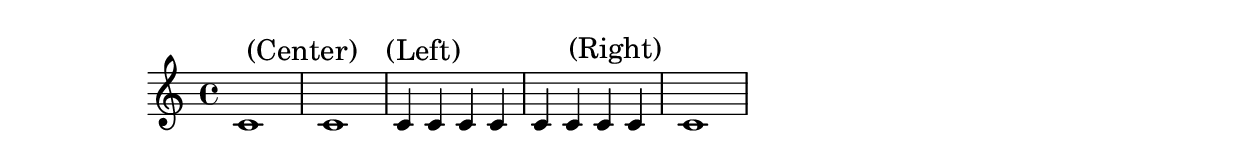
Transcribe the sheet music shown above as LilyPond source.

%% DO NOT EDIT this file manually; it is automatically
%% generated from LSR http://lsr.di.unimi.it
%% Make any changes in LSR itself, or in Documentation/snippets/new/ ,
%% and then run scripts/auxiliar/makelsr.py
%%
%% This file is in the public domain.
\version "2.18.0"

\header {
  lsrtags = "text"

  texidoc = "
By default the @code{\\mark} command centers objects over a bar line.
This behavior can be modified to align at right or left.

"
  doctitle = "Aligning objects created with the \\mark command"
} % begin verbatim


\relative c' {
  c1 \mark "(Center)"
  c1
  \once \override Score.RehearsalMark.self-alignment-X = #LEFT
  \mark "(Left)"
  c4 c c c
  c4 c c c
  \once \override Score.RehearsalMark.self-alignment-X = #RIGHT
  \mark "(Right)"
  c1
}
